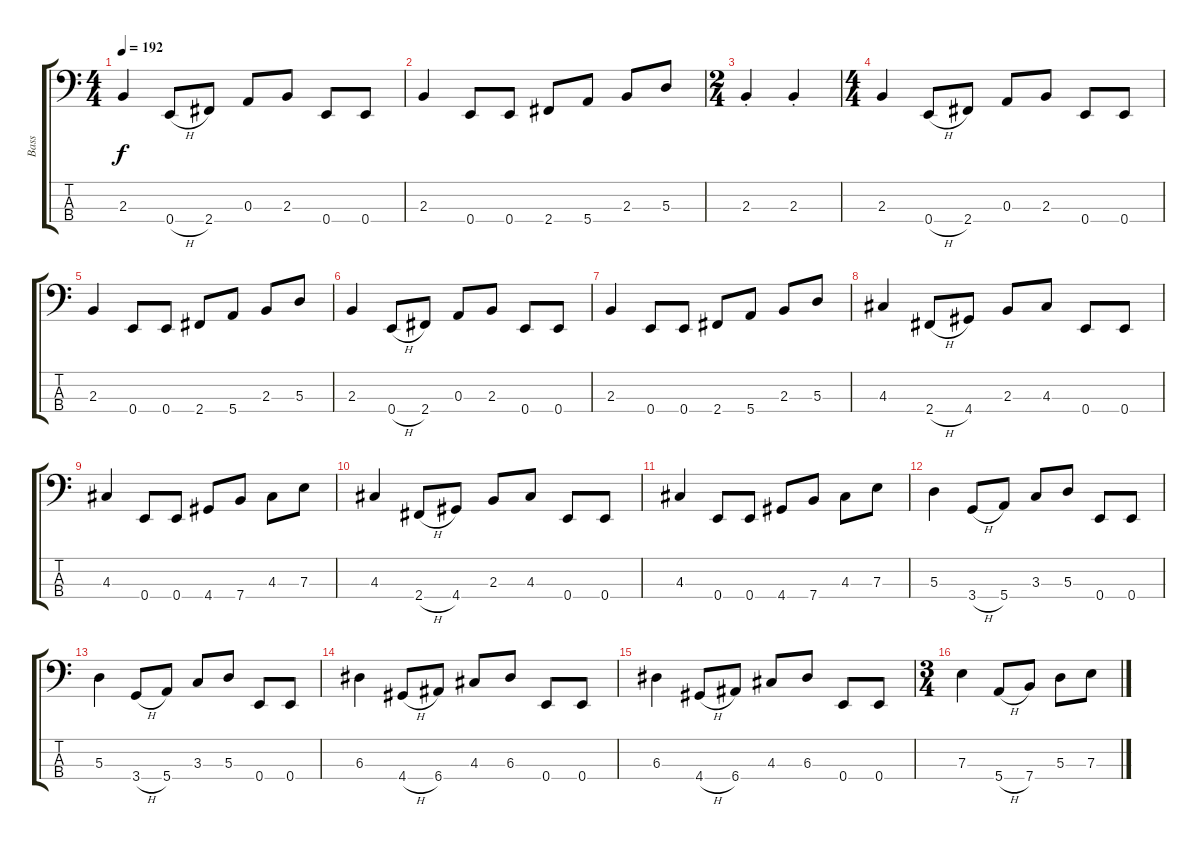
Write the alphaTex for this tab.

\track ("Bass" "Bass") {instrument electricbasspick}
\staff {score tabs}
\tuning (G2 D2 A1 E1) {hide}
\ts (4 4)
\tempo 192
\clef f4
\ks c
2.3.4{dy f} 0.4{h}.8 2.4.8 0.3.8 2.3.8 0.4.8 0.4.8 |
2.3.4 0.4.8 0.4.8 2.4.8 5.4.8 2.3.8 5.3.8 |
\ts (2 4)
2.3{st}.4 2.3{st}.4 |
\ts (4 4)
2.3.4 0.4{h}.8 2.4.8 0.3.8 2.3.8 0.4.8 0.4.8 |
2.3.4 0.4.8 0.4.8 2.4.8 5.4.8 2.3.8 5.3.8 |
2.3.4 0.4{h}.8 2.4.8 0.3.8 2.3.8 0.4.8 0.4.8 |
2.3.4 0.4.8 0.4.8 2.4.8 5.4.8 2.3.8 5.3.8 |
4.3.4 2.4{h}.8 4.4.8 2.3.8 4.3.8 0.4.8 0.4.8 |
4.3.4 0.4.8 0.4.8 4.4.8 7.4.8 4.3.8 7.3.8 |
4.3.4 2.4{h}.8 4.4.8 2.3.8 4.3.8 0.4.8 0.4.8 |
4.3.4 0.4.8 0.4.8 4.4.8 7.4.8 4.3.8 7.3.8 |
5.3.4 3.4{h}.8 5.4.8 3.3.8 5.3.8 0.4.8 0.4.8 |
5.3.4 3.4{h}.8 5.4.8 3.3.8 5.3.8 0.4.8 0.4.8 |
6.3.4 4.4{h}.8 6.4.8 4.3.8 6.3.8 0.4.8 0.4.8 |
6.3.4 4.4{h}.8 6.4.8 4.3.8 6.3.8 0.4.8 0.4.8 |
\ts (3 4)
7.3.4 5.4{h}.8 7.4.8 5.3.8 7.3.8
